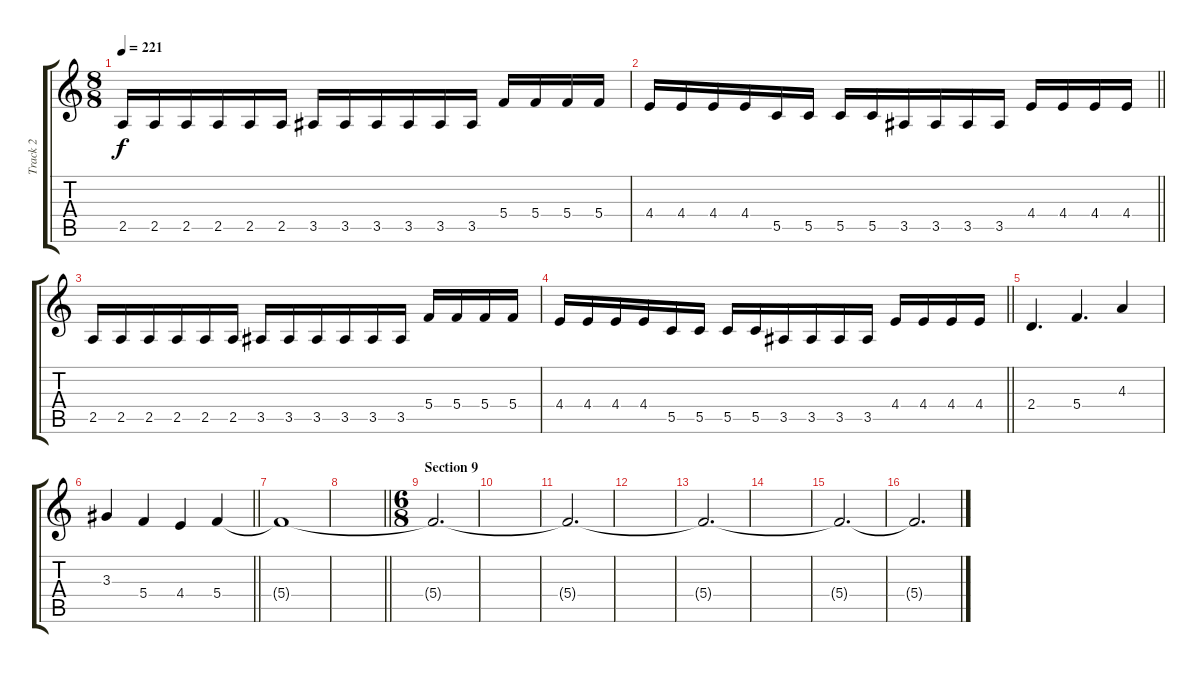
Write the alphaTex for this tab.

\track ("Track 2" "Track 2") {instrument distortionguitar}
\staff {score tabs}
\tuning (D4 A3 F3 C3 G2 D2) {hide}
\ts (8 8)
\tempo 221
\clef g2
\ks c
2.5.16{dy f} 2.5.16 2.5.16 2.5.16 2.5.16 2.5.16 3.5.16 3.5.16 3.5.16 3.5.16 3.5.16 3.5.16 5.4.16 5.4.16 5.4.16 5.4.16 |
\barLineRight lightlight
4.4.16 4.4.16 4.4.16 4.4.16 5.5.16 5.5.16 5.5.16 5.5.16 3.5.16 3.5.16 3.5.16 3.5.16 4.4.16 4.4.16 4.4.16 4.4.16 |
2.5.16 2.5.16 2.5.16 2.5.16 2.5.16 2.5.16 3.5.16 3.5.16 3.5.16 3.5.16 3.5.16 3.5.16 5.4.16 5.4.16 5.4.16 5.4.16 |
\barLineRight lightlight
4.4.16 4.4.16 4.4.16 4.4.16 5.5.16 5.5.16 5.5.16 5.5.16 3.5.16 3.5.16 3.5.16 3.5.16 4.4.16 4.4.16 4.4.16 4.4.16 |
2.4.4{d} 5.4.4{d} 4.3.4 |
\barLineRight lightlight
3.3.4 5.4.4 4.4.4 5.4.4 |
5.4{t}.1{volume 9} |
\barLineRight lightlight
|
\ts (6 8)
\section ("" "Section 9")
5.4{t}.2{d} |
|
5.4{t}.2{d} |
|
5.4{t}.2{d} |
|
5.4{t}.2{d} |
5.4{t}.2{d}
